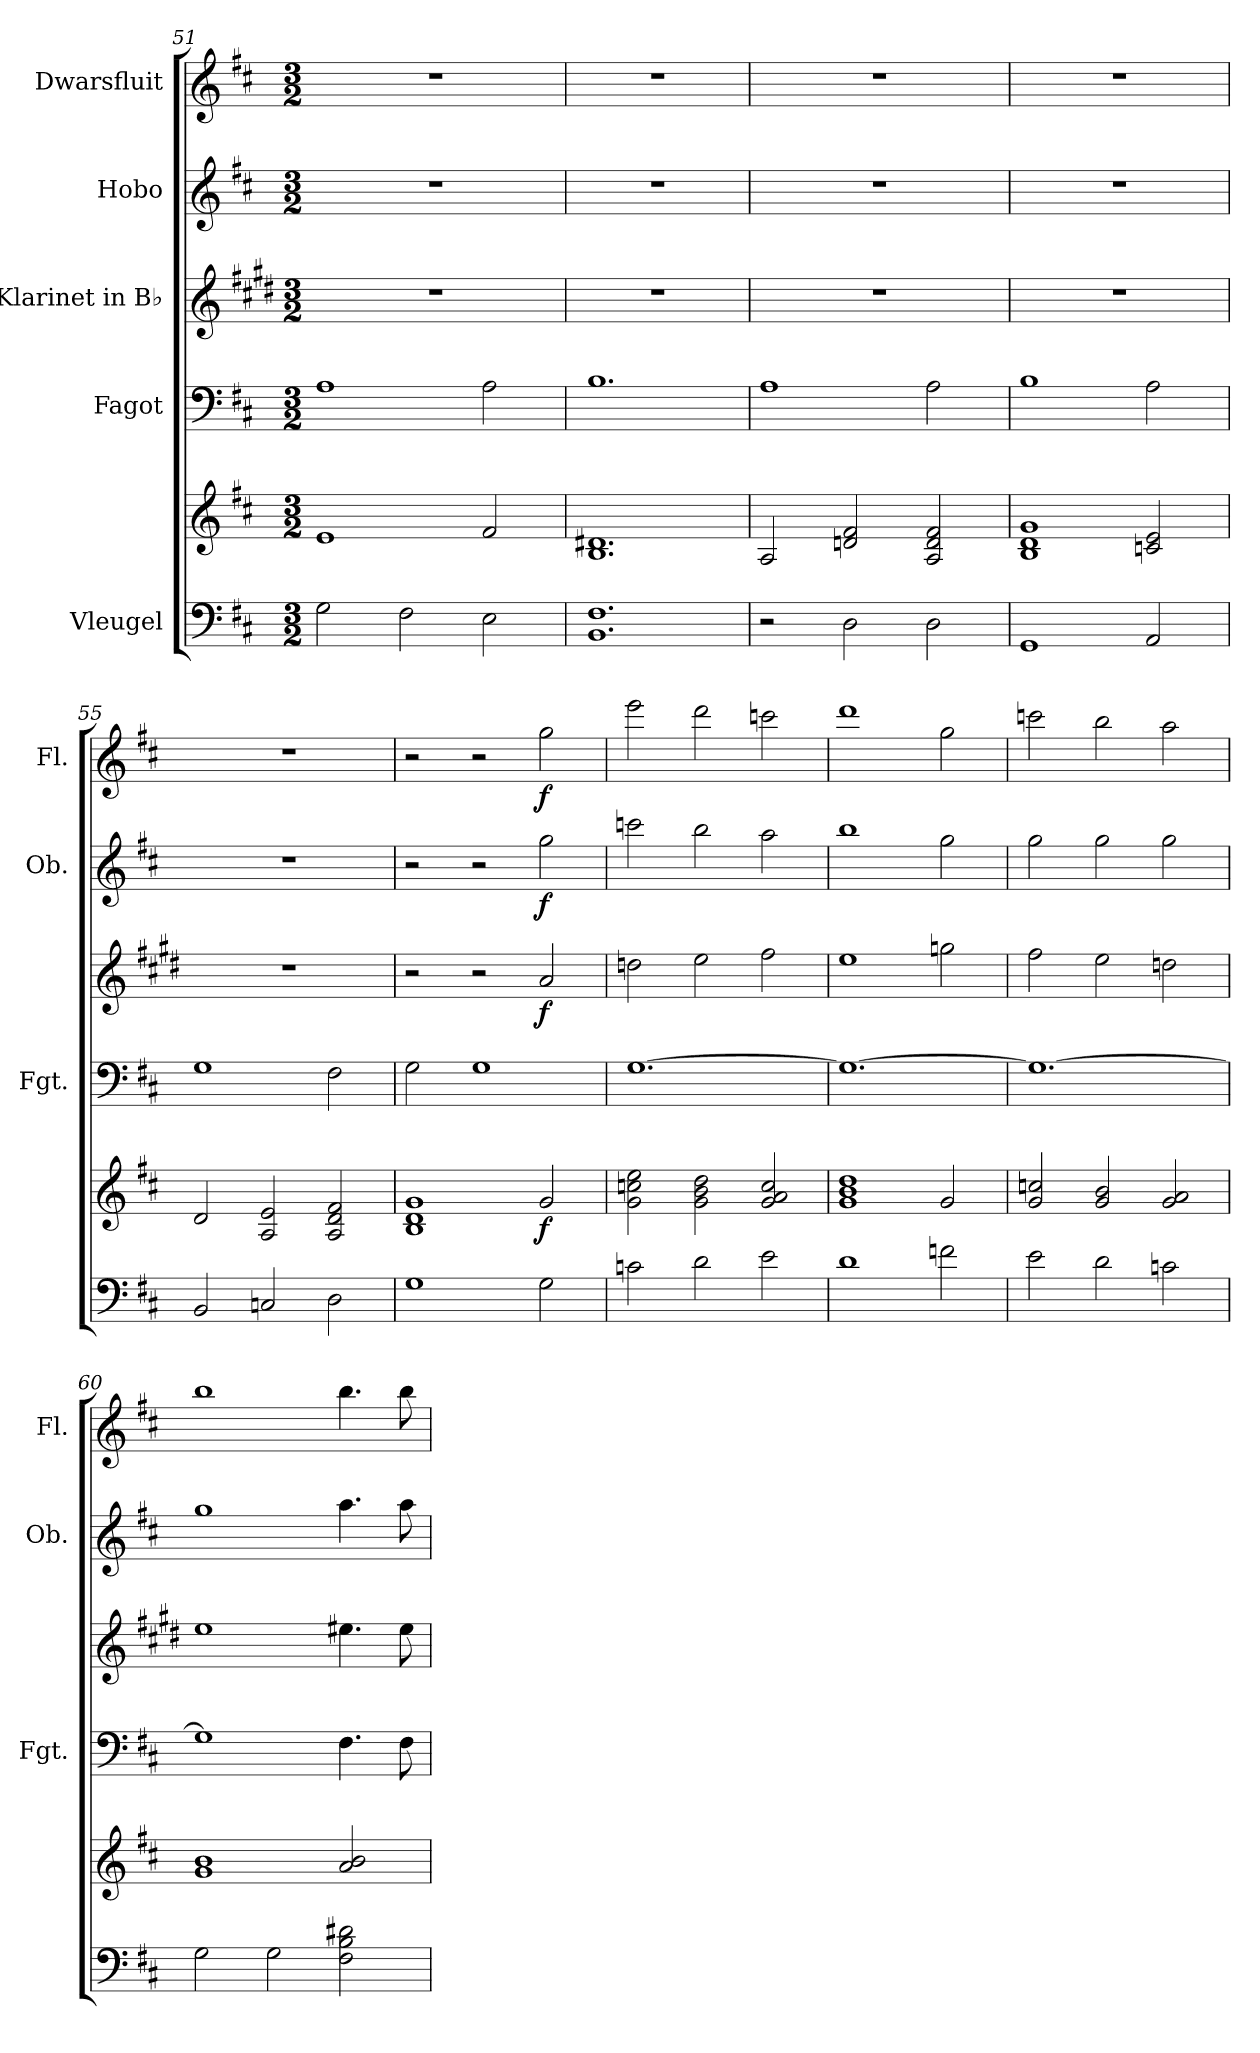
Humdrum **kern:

**kern	**kern	**dynam	**kern	**kern	**dynam	**kern	**dynam	**kern	**dynam
*part5	*part5	*part5	*part4	*part3	*part3	*part2	*part2	*part1	*part1
*staff6	*staff5	*staff5/6	*staff4	*staff3	*staff3	*staff2	*staff2	*staff1	*staff1
*I"Vleugel	*	*	*I"Fagot	*I"Klarinet in B♭	*	*I"Hobo	*	*I"Dwarsfluit	*
*	*	*	*I'Fgt.	*	*	*I'Ob.	*	*I'Fl.	*
*clefF4	*clefG2	*	*clefF4	*clefG2	*	*clefG2	*	*clefG2	*
*	*	*	*	*ITrd1c2	*	*	*	*	*
*k[f#c#]	*k[f#c#]	*	*k[f#c#]	*k[f#c#]	*	*k[f#c#]	*	*k[f#c#]	*
*M3/2	*M3/2	*	*M3/2	*M3/2	*	*M3/2	*	*M3/2	*
=51	=51	=51	=51	=51	=51	=51	=51	=51	=51
2G\	1e	.	1A	1.r	.	1.r	.	1.r	.
2F#\	.	.	.	.	.	.	.	.	.
2E\	2f#/	.	2A\	.	.	.	.	.	.
!!LO:PB:g=z
=52	=52	=52	=52	=52	=52	=52	=52	=52	=52
1.BB 1.F#	1.B 1.d#X	.	1.B	1.r	.	1.r	.	1.r	.
=53	=53	=53	=53	=53	=53	=53	=53	=53	=53
2r	2A/	.	1A	1.r	.	1.r	.	1.r	.
2D\	2dn/ 2f#/	.	.	.	.	.	.	.	.
2D\	2A/ 2d/ 2f#/	.	2A\	.	.	.	.	.	.
=54	=54	=54	=54	=54	=54	=54	=54	=54	=54
1GG	1B 1d 1g	.	1B	1.r	.	1.r	.	1.r	.
2AA/	2cn/ 2e/	.	2A\	.	.	.	.	.	.
=55	=55	=55	=55	=55	=55	=55	=55	=55	=55
2BB/	2d/	.	1G	1.r	.	1.r	.	1.r	.
2Cn/	2A/ 2e/	.	.	.	.	.	.	.	.
2D\	2A/ 2d/ 2f#/	.	2F#\	.	.	.	.	.	.
=56	=56	=56	=56	=56	=56	=56	=56	=56	=56
1G	1B 1d 1g	.	2G\	2r	.	2r	.	2r	.
.	.	.	1G	2r	.	2r	.	2r	.
!	!	!LO:DY:b	!	!	!LO:DY:b	!	!LO:DY:b	!	!LO:DY:b
2G\	2g/	f	.	2g/	f	2gg\	f	2gg\	f
=57	=57	=57	=57	=57	=57	=57	=57	=57	=57
2cn\	2g\ 2ccn\ 2ee\	.	[1.G	2ccn\	.	2cccn\	.	2eee\	.
2d\	2g\ 2b\ 2dd\	.	.	2dd\	.	2bb\	.	2ddd\	.
2e\	2g/ 2a/ 2cc/	.	.	2ee\	.	2aa\	.	2cccn\	.
=58	=58	=58	=58	=58	=58	=58	=58	=58	=58
1d	1g 1b 1dd	.	1.G_	1dd	.	1bb	.	1ddd	.
2fn\	2g/	.	.	2ffn\	.	2gg\	.	2gg\	.
=59	=59	=59	=59	=59	=59	=59	=59	=59	=59
2e\	2g/ 2ccn/	.	1.G_	2ee\	.	2gg\	.	2cccn\	.
2d\	2g/ 2b/	.	.	2dd\	.	2gg\	.	2bb\	.
2cn\	2g/ 2a/	.	.	2ccn\	.	2gg\	.	2aa\	.
!!LO:LB:g=z
=60	=60	=60	=60	=60	=60	=60	=60	=60	=60
2G\	1g 1b	.	1G]	1dd	.	1gg	.	1bb	.
2G\	.	.	.	.	.	.	.	.	.
2F#\ 2B\ 2d#X\	2a/ 2b/	.	4.F#\	4.dd#X\	.	4.aa\	.	4.bb\	.
.	.	.	8F#\	8dd#\	.	8aa\	.	8bb\	.
=	=	=	=	=	=	=	=	=	=
*-	*-	*-	*-	*-	*-	*-	*-	*-	*-
